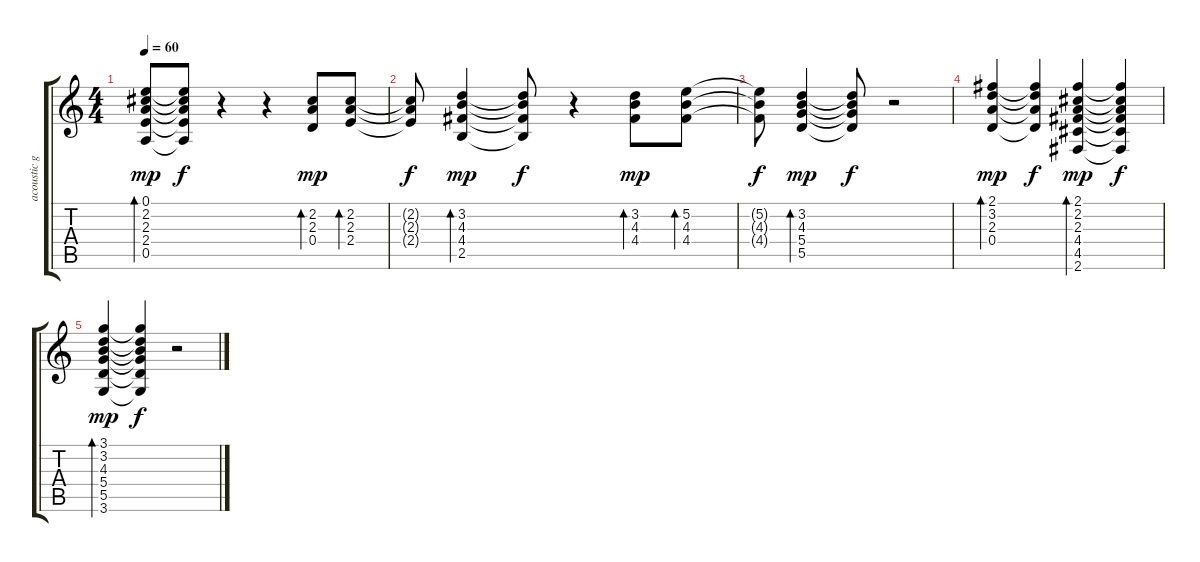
\track ("acoustic guitar" "acoustic g") {instrument acousticguitarsteel}
\staff {score tabs}
\tuning (E4 B3 G3 D3 A2 E2) {hide}
\ts (4 4)
\tempo 60
\clef g2
\ks c
(0.1 2.2 2.3 2.4 0.5).8{bd 240 dy mp} (0.1{t} 2.2{t} 2.3{t} 2.4{t} 0.5{t}).8{dy f} r.4 r.4 (2.2 2.3 0.4).8{bd 120 dy mp} (2.2 2.3 2.4).8{bd 240} |
(2.2{t} 2.3{t} 2.4{t}).8{dy f} (3.2 4.3 4.4 2.5).4{bd 240 dy mp} (3.2{t} 4.3{t} 4.4{t} 2.5{t}).8{dy f} r.4 (3.2 4.3 4.4).8{bd 120 dy mp} (5.2 4.3 4.4).8{bd 120} |
(5.2{t} 4.3{t} 4.4{t}).8{dy f} (3.2 4.3 5.4 5.5).4{bd 240 dy mp} (3.2{t} 4.3{t} 5.4{t} 5.5{t}).8{dy f} r.2 |
(2.1 3.2 2.3 0.4).4{bd 240 dy mp} (2.1{t} 3.2{t} 2.3{t} 0.4{t}).4{dy f} (2.1 2.2 2.3 4.4 4.5 2.6).4{bd 120 dy mp} (2.1{t} 2.2{t} 2.3{t} 4.4{t} 4.5{t} 2.6{t}).4{dy f} |
(3.1 3.2 4.3 5.4 5.5 3.6).4{bd 120 dy mp} (3.1{t} 3.2{t} 4.3{t} 5.4{t} 5.5{t} 3.6{t}).4{dy f} r.2
